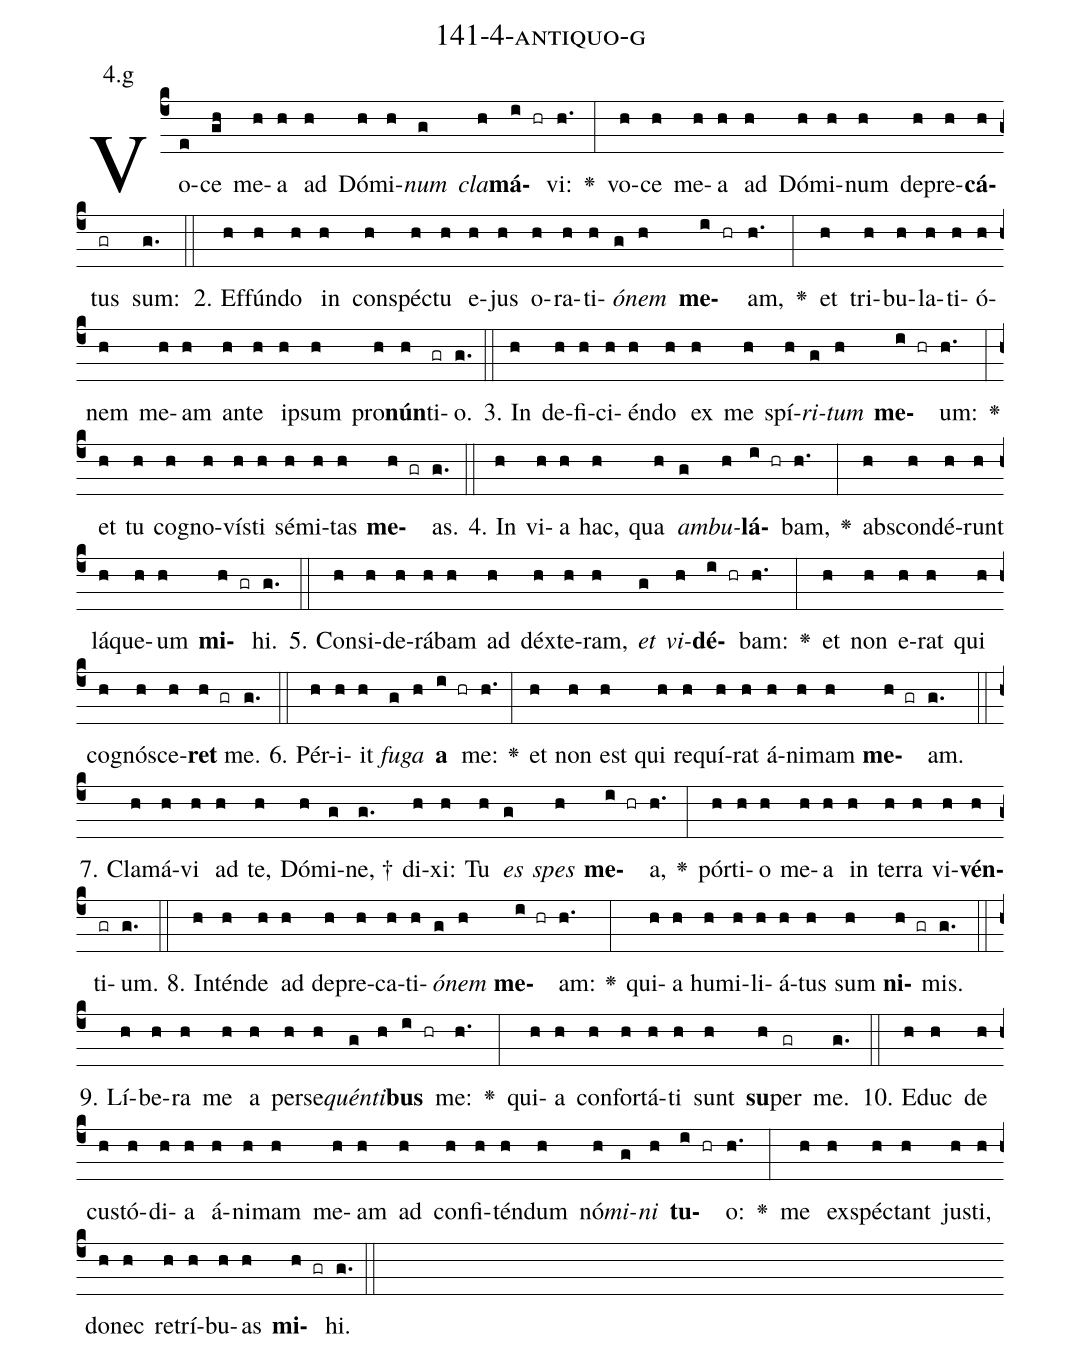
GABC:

name: 141-4-antiquo-g;
annotation: 4.g;
%%
(c4)Vo(e)ce(gh) me(h)a(h) ad(h) Dó(h)mi(h)<i>num</i>(g) <i>cla</i>(h)<b>má</b>(i hr)vi:(h.) <v>\greheightstar</v>(:) vo(h)ce(h) me(h)a(h) ad(h) Dó(h)mi(h)num(h) de(h)pre(h)<b>cá</b>(h)tus(gr) sum:(g.) (::)
2. Ef(h)fún(h)do(h) in(h) con(h)spéc(h)tu(h) e(h)jus(h) o(h)ra(h)ti(h)<i>ó</i>(g)<i>nem</i>(h) <b>me</b>(i hr)am,(h.) <v>\greheightstar</v>(:) et(h) tri(h)bu(h)la(h)ti(h)ó(h)nem(h) me(h)am(h) an(h)te(h) ip(h)sum(h) pro(h)<b>nún</b>(h)ti(gr)o.(g.) (::)
3. In(h) de(h)fi(h)ci(h)én(h)do(h) ex(h) me(h) spí(h)<i>ri</i>(g)<i>tum</i>(h) <b>me</b>(i hr)um:(h.) <v>\greheightstar</v>(:) et(h) tu(h) co(h)gno(h)vís(h)ti(h) sé(h)mi(h)tas(h) <b>me</b>(h gr)as.(g.) (::)
4. In(h) vi(h)a(h) hac,(h) qua(h) <i>am</i>(g)<i>bu</i>(h)<b>lá</b>(i hr)bam,(h.) <v>\greheightstar</v>(:) abs(h)con(h)dé(h)runt(h) lá(h)que(h)um(h) <b>mi</b>(h gr)hi.(g.) (::)
5. Con(h)si(h)de(h)rá(h)bam(h) ad(h) déx(h)te(h)ram,(h) <i>et</i>(g) <i>vi</i>(h)<b>dé</b>(i hr)bam:(h.) <v>\greheightstar</v>(:) et(h) non(h) e(h)rat(h) qui(h) co(h)gnó(h)sce(h)<b>ret</b>(h gr) me.(g.) (::)
6. Pér(h)i(h)it(h) <i>fu</i>(g)<i>ga</i>(h) <b>a</b>(i hr) me:(h.) <v>\greheightstar</v>(:) et(h) non(h) est(h) qui(h) re(h)quí(h)rat(h) á(h)ni(h)mam(h) <b>me</b>(h gr)am.(g.) (::)
7. Cla(h)má(h)vi(h) ad(h) te,(h) Dó(h)mi(g)ne, †(g.) di(h)xi:(h) Tu(h) <i>es</i>(g) <i>spes</i>(h) <b>me</b>(i hr)a,(h.) <v>\greheightstar</v>(:) pór(h)ti(h)o(h) me(h)a(h) in(h) ter(h)ra(h) vi(h)<b>vén</b>(h)ti(gr)um.(g.) (::)
8. In(h)tén(h)de(h) ad(h) de(h)pre(h)ca(h)ti(h)<i>ó</i>(g)<i>nem</i>(h) <b>me</b>(i hr)am:(h.) <v>\greheightstar</v>(:) qui(h)a(h) hu(h)mi(h)li(h)á(h)tus(h) sum(h) <b>ni</b>(h gr)mis.(g.) (::)
9. Lí(h)be(h)ra(h) me(h) a(h) per(h)se(h)<i>quén</i>(g)<i>ti</i>(h)<b>bus</b>(i hr) me:(h.) <v>\greheightstar</v>(:) qui(h)a(h) con(h)for(h)tá(h)ti(h) sunt(h) <b>su</b>(h)per(gr) me.(g.) (::)
10. E(h)duc(h) de(h) cus(h)tó(h)di(h)a(h) á(h)ni(h)mam(h) me(h)am(h) ad(h) con(h)fi(h)tén(h)dum(h) nó(h)<i>mi</i>(g)<i>ni</i>(h) <b>tu</b>(i hr)o:(h.) <v>\greheightstar</v>(:) me(h) ex(h)spéc(h)tant(h) jus(h)ti,(h) do(h)nec(h) re(h)trí(h)bu(h)as(h) <b>mi</b>(h gr)hi.(g.) (::)
